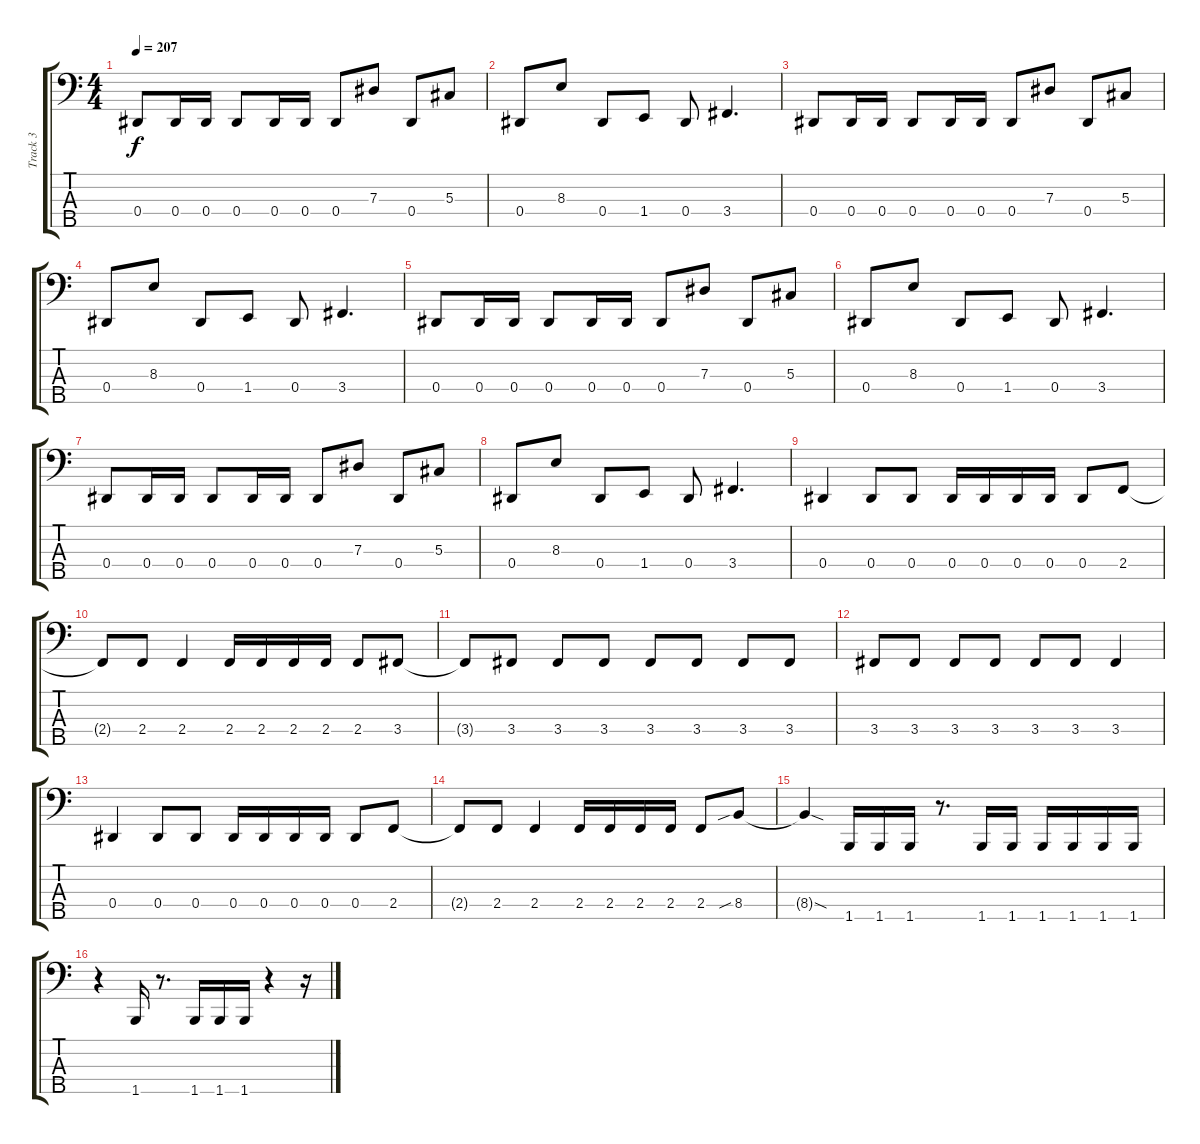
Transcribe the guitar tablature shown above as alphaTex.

\track ("Track 3" "Track 3") {instrument electricbassfinger}
\staff {score tabs}
\tuning (Gb2 Db2 Ab1 Eb1 Bb0) {hide}
\ts (4 4)
\tempo 207
\clef f4
\ks c
0.4.8{dy f} 0.4.16 0.4.16 0.4.8 0.4.16 0.4.16 0.4.8 7.3.8 0.4.8 5.3.8 |
0.4.8 8.3.8 0.4.8 1.4.8 0.4.8 3.4.4{d} |
0.4.8 0.4.16 0.4.16 0.4.8 0.4.16 0.4.16 0.4.8 7.3.8 0.4.8 5.3.8 |
0.4.8 8.3.8 0.4.8 1.4.8 0.4.8 3.4.4{d} |
0.4.8 0.4.16 0.4.16 0.4.8 0.4.16 0.4.16 0.4.8 7.3.8 0.4.8 5.3.8 |
0.4.8 8.3.8 0.4.8 1.4.8 0.4.8 3.4.4{d} |
0.4.8 0.4.16 0.4.16 0.4.8 0.4.16 0.4.16 0.4.8 7.3.8 0.4.8 5.3.8 |
0.4.8 8.3.8 0.4.8 1.4.8 0.4.8 3.4.4{d} |
0.4.4 0.4.8 0.4.8 0.4.16 0.4.16 0.4.16 0.4.16 0.4.8 2.4.8 |
2.4{t}.8 2.4.8 2.4.4 2.4.16 2.4.16 2.4.16 2.4.16 2.4.8 3.4.8 |
3.4{t}.8 3.4.8 3.4.8 3.4.8 3.4.8 3.4.8 3.4.8 3.4.8 |
3.4.8 3.4.8 3.4.8 3.4.8 3.4.8 3.4.8 3.4.4 |
0.4.4 0.4.8 0.4.8 0.4.16 0.4.16 0.4.16 0.4.16 0.4.8 2.4.8 |
2.4{t}.8 2.4.8 2.4.4 2.4.16 2.4.16 2.4.16 2.4.16 2.4.8 8.4{sib}.8 |
8.4{sod t}.4 1.5.16 1.5.16 1.5.16 r.8{d} 1.5.16 1.5.16 1.5.16 1.5.16 1.5.16 1.5.16 |
r.4 1.5.16 r.8{d} 1.5.16 1.5.16 1.5.16 r.4 r.16
